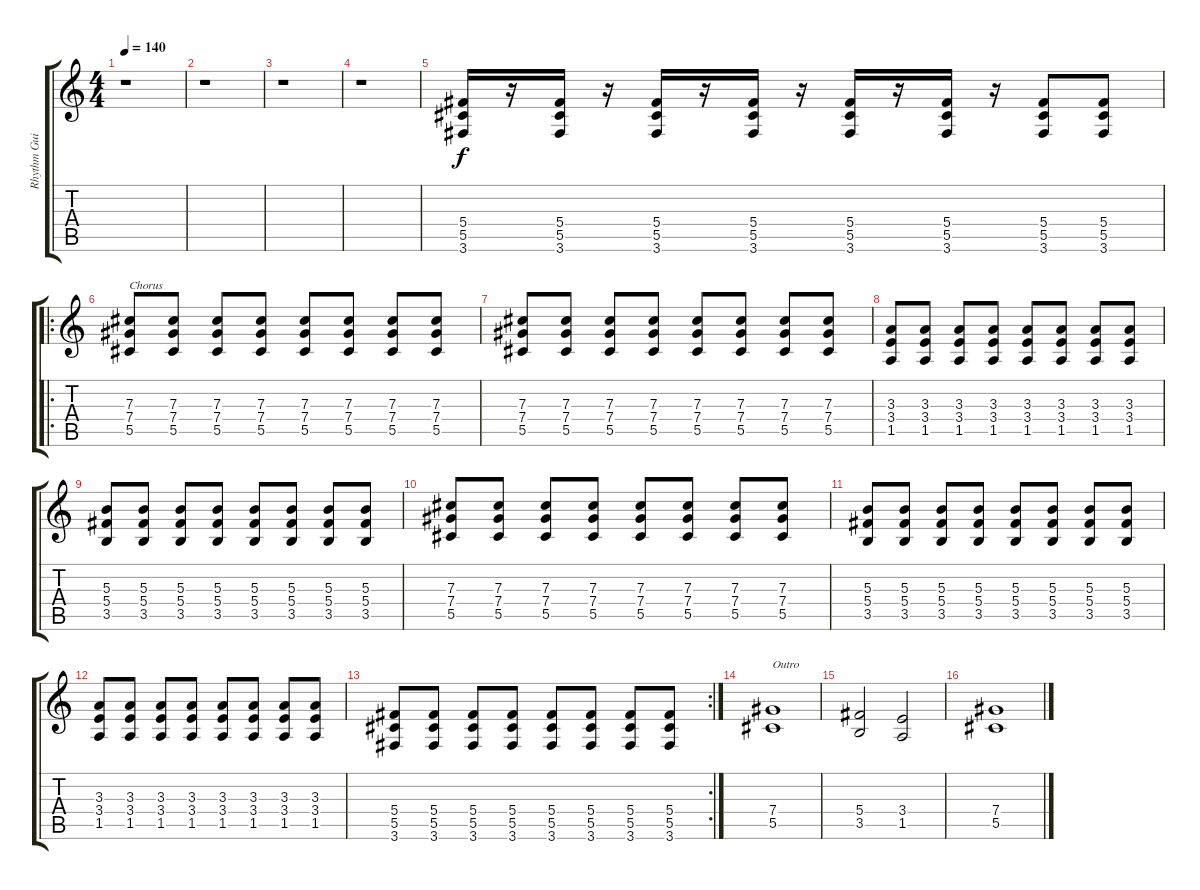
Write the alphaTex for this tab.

\track ("Rhythm Guitar" "Rhythm Gui") {instrument distortionguitar}
\staff {score tabs}
\tuning (Eb4 Bb3 Gb3 Db3 Ab2 Eb2) {hide}
\ts (4 4)
\tempo 140
\clef g2
\ks c
r.1{dy f} |
r.1 |
r.1 |
r.1 |
(5.4 5.5 3.6).16 r.16 (5.4 5.5 3.6).16 r.16 (5.4 5.5 3.6).16 r.16 (5.4 5.5 3.6).16 r.16 (5.4 5.5 3.6).16 r.16 (5.4 5.5 3.6).16 r.16 (5.4 5.5 3.6).8 (5.4 5.5 3.6).8 |
\ro
(7.3 7.4 5.5).8{txt "Chorus"} (7.3 7.4 5.5).8 (7.3 7.4 5.5).8 (7.3 7.4 5.5).8 (7.3 7.4 5.5).8 (7.3 7.4 5.5).8 (7.3 7.4 5.5).8 (7.3 7.4 5.5).8 |
(7.3 7.4 5.5).8 (7.3 7.4 5.5).8 (7.3 7.4 5.5).8 (7.3 7.4 5.5).8 (7.3 7.4 5.5).8 (7.3 7.4 5.5).8 (7.3 7.4 5.5).8 (7.3 7.4 5.5).8 |
(3.3 3.4 1.5).8 (3.3 3.4 1.5).8 (3.3 3.4 1.5).8 (3.3 3.4 1.5).8 (3.3 3.4 1.5).8 (3.3 3.4 1.5).8 (3.3 3.4 1.5).8 (3.3 3.4 1.5).8 |
(5.3 5.4 3.5).8 (5.3 5.4 3.5).8 (5.3 5.4 3.5).8 (5.3 5.4 3.5).8 (5.3 5.4 3.5).8 (5.3 5.4 3.5).8 (5.3 5.4 3.5).8 (5.3 5.4 3.5).8 |
(7.3 7.4 5.5).8 (7.3 7.4 5.5).8 (7.3 7.4 5.5).8 (7.3 7.4 5.5).8 (7.3 7.4 5.5).8 (7.3 7.4 5.5).8 (7.3 7.4 5.5).8 (7.3 7.4 5.5).8 |
(5.3 5.4 3.5).8 (5.3 5.4 3.5).8 (5.3 5.4 3.5).8 (5.3 5.4 3.5).8 (5.3 5.4 3.5).8 (5.3 5.4 3.5).8 (5.3 5.4 3.5).8 (5.3 5.4 3.5).8 |
(3.3 3.4 1.5).8 (3.3 3.4 1.5).8 (3.3 3.4 1.5).8 (3.3 3.4 1.5).8 (3.3 3.4 1.5).8 (3.3 3.4 1.5).8 (3.3 3.4 1.5).8 (3.3 3.4 1.5).8 |
\rc 2
(5.4 5.5 3.6).8 (5.4 5.5 3.6).8 (5.4 5.5 3.6).8 (5.4 5.5 3.6).8 (5.4 5.5 3.6).8 (5.4 5.5 3.6).8 (5.4 5.5 3.6).8 (5.4 5.5 3.6).8 |
(7.4 5.5).1{txt "Outro"} |
(5.4 3.5).2 (3.4 1.5).2 |
(7.4 5.5).1
